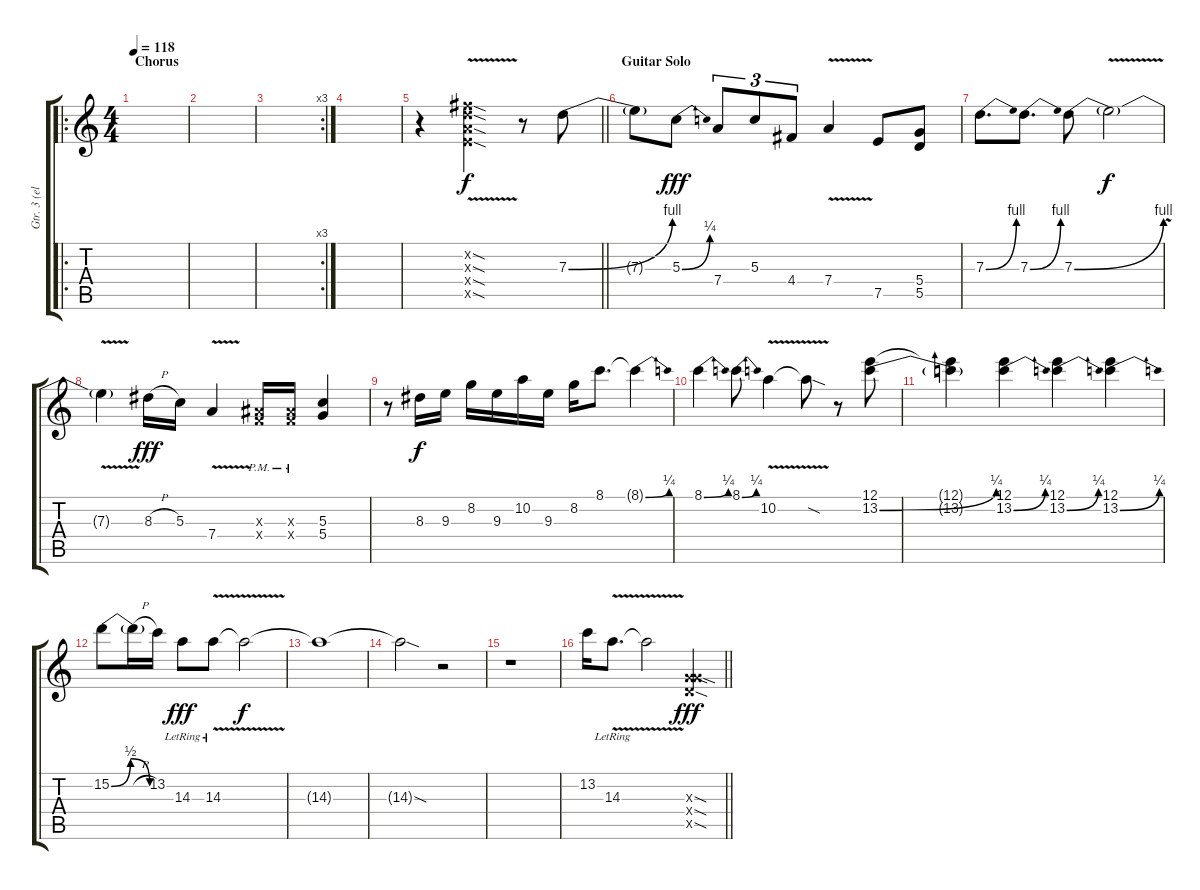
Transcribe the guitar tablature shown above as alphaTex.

\track ("Gtr. 3 (elec. w/dist.)" "Gtr. 3 (el") {instrument overdrivenguitar}
\staff {score tabs}
\tuning (E4 B3 G3 D3 A2 E2) {hide}
\ro
\ts (4 4)
\section ("" "Chorus")
\tempo 118
\clef g2
\ks c
|
|
\rc 3
|
|
\barLineRight lightlight
r.4 (7.2{v sod x} 7.3{v sod x} 7.4{v sod x} 7.5{v sod x}).2 r.8 7.3{be (bend 0 0 60 4)}.8 |
\section ("" "Guitar Solo")
7.3{t}.8{dy f} 5.3{be (bend 0 0 60 1)}.8{dy fff} 7.4.8{tu (3 2)} 5.3.8{tu (3 2)} 4.4.8{tu (3 2)} 7.4{v}.4 7.5.8 (5.4 5.5).8 |
7.3{be (bend 0 0 60 4)}.8{d} 7.3{be (bend 0 0 60 4)}.8{d} 7.3{be (bend 0 0 60 4)}.8 7.3{v t}.2{dy f} |
7.3{t}.4 8.3{h}.16{dy fff} 5.3.16 7.4{v}.4 (3.3{pm x} 3.4{pm x}).16 (3.3{pm x} 3.4{pm x}).16 (5.3 5.4).4 |
r.8 8.3.16{dy f} 9.3.16 8.2.16 9.3.16 10.2.16 9.3.16 8.2.16 8.1.8{d} 8.1{be (bend 0 0 60 1) t}.4 |
8.1{be (bend 0 0 60 1)}.4 8.1{be (bend 0 0 60 1)}.8 10.2{v}.4 10.2{sod t}.8 r.8 (12.1 13.2{be (bend 0 0 60 1)}).8 |
(12.1{t} 13.2{t}).4 (12.1 13.2{be (bend 0 0 60 1)}).4 (12.1 13.2{be (bend 0 0 60 1)}).4 (12.1 13.2{be (bend 0 0 60 1)}).4 |
15.2{be (bendrelease 0 0 30 2 30 2 60 0)}.8 15.2{h t}.16 13.2.16 14.3{lr}.8{dy fff} 14.3{v lr}.8 14.3{t}.2{dy f} |
14.3{t}.1 |
14.3{sod t}.2 r.2 |
r.1 |
\barLineRight lightlight
13.2.16 14.3{v lr}.8{d} 14.3{t}.2 (0.3{sod x} 0.4{sod x} 10.5{sod x}).4{dy fff}
